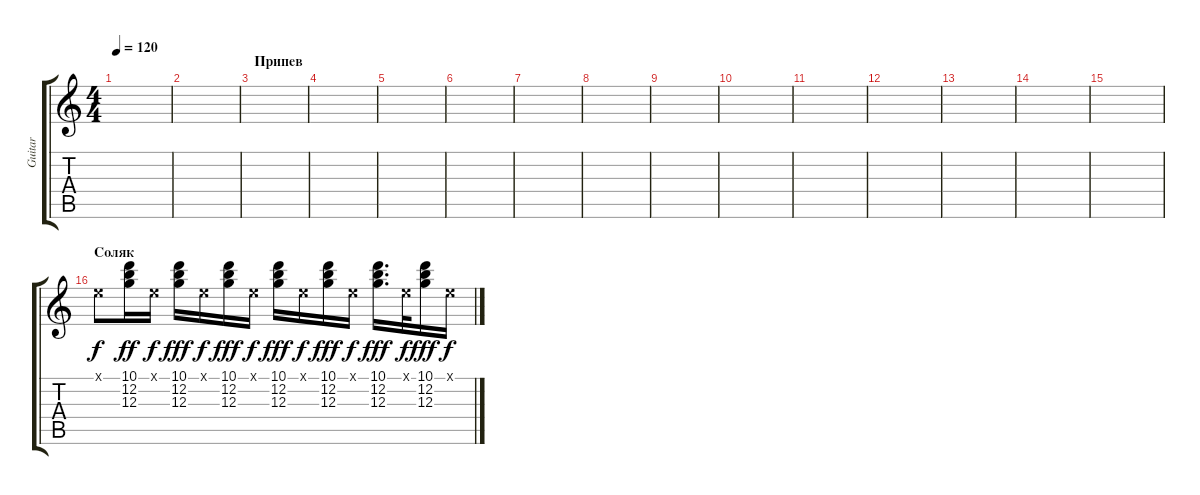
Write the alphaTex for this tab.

\track ("Guitar" "Guitar") {instrument distortionguitar}
\staff {score tabs}
\tuning (E4 B3 G3 D3 A2 E2) {hide}
\ts (4 4)
\tempo 120
\clef g2
\ks c
|
|
\section ("" "Припев")
|
|
|
|
|
|
|
|
|
|
|
|
|
\section ("" "Соляк")
0.1{x}.8 (10.1 12.2 12.3).16{dy ff} 0.1{x}.16{dy f} (10.1 12.2 12.3).16{dy fff} 0.1{x}.16{dy f} (10.1 12.2 12.3).16{dy fff} 0.1{x}.16{dy f} (10.1 12.2 12.3).16{dy fff} 0.1{x}.16{dy f} (10.1 12.2 12.3).16{dy fff} 0.1{x}.16{dy f} (10.1 12.2 12.3).16{d dy fff} 0.1{x}.32{dy f} (10.1 12.2 12.3).16{dy fff} 0.1{x}.16{dy f}
